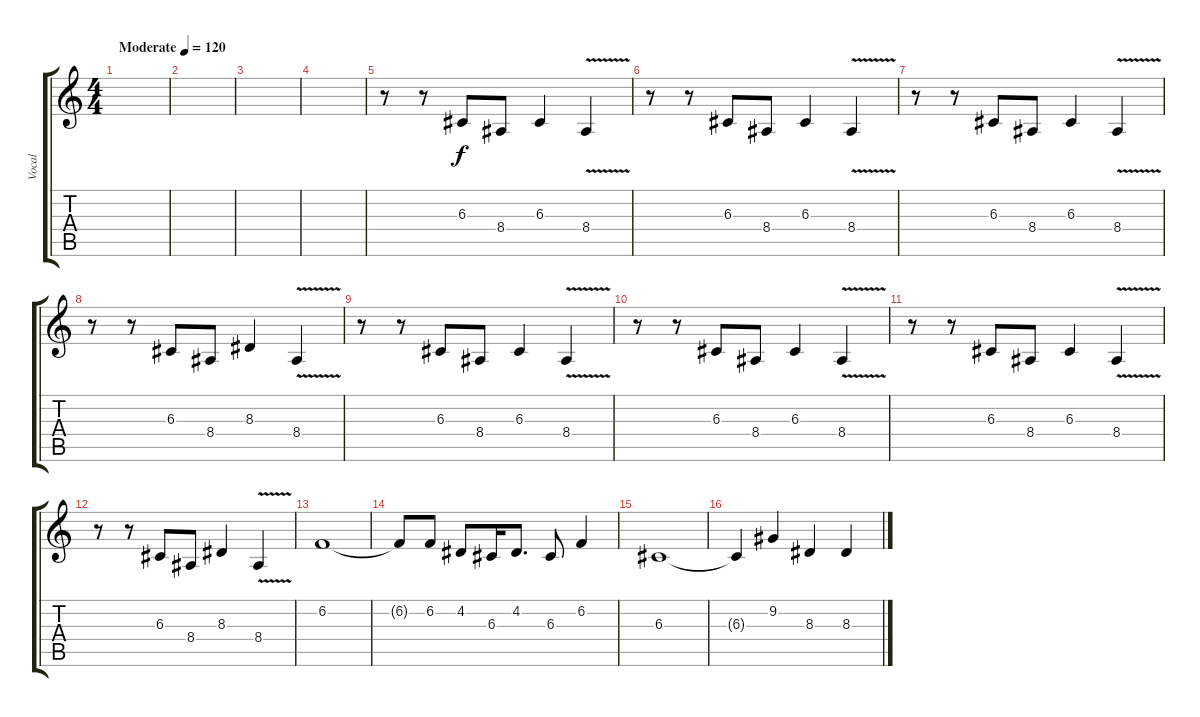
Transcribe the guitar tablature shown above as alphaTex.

\track ("Vocal" "Vocal") {instrument sopranosax}
\staff {score tabs}
\tuning (E4 B3 G3 D3 A2 D2) {hide}
\ts (4 4)
\tempo (120 "Moderate")
\clef g2
\ks c
|
|
|
|
r.8 r.8 6.3.8 8.4.8 6.3.4 8.4{v}.4 |
r.8 r.8 6.3.8 8.4.8 6.3.4 8.4{v}.4 |
r.8 r.8 6.3.8 8.4.8 6.3.4 8.4{v}.4 |
r.8 r.8 6.3.8 8.4.8 8.3.4 8.4{v}.4 |
r.8 r.8 6.3.8 8.4.8 6.3.4 8.4{v}.4 |
r.8 r.8 6.3.8 8.4.8 6.3.4 8.4{v}.4 |
r.8 r.8 6.3.8 8.4.8 6.3.4 8.4{v}.4 |
r.8 r.8 6.3.8 8.4.8 8.3.4 8.4{v}.4 |
6.2.1 |
6.2{t}.8 6.2.8 4.2.8 6.3.16 4.2.8{d} 6.3.8 6.2.4 |
6.3.1 |
6.3{t}.4 9.2.4 8.3.4 8.3.4
